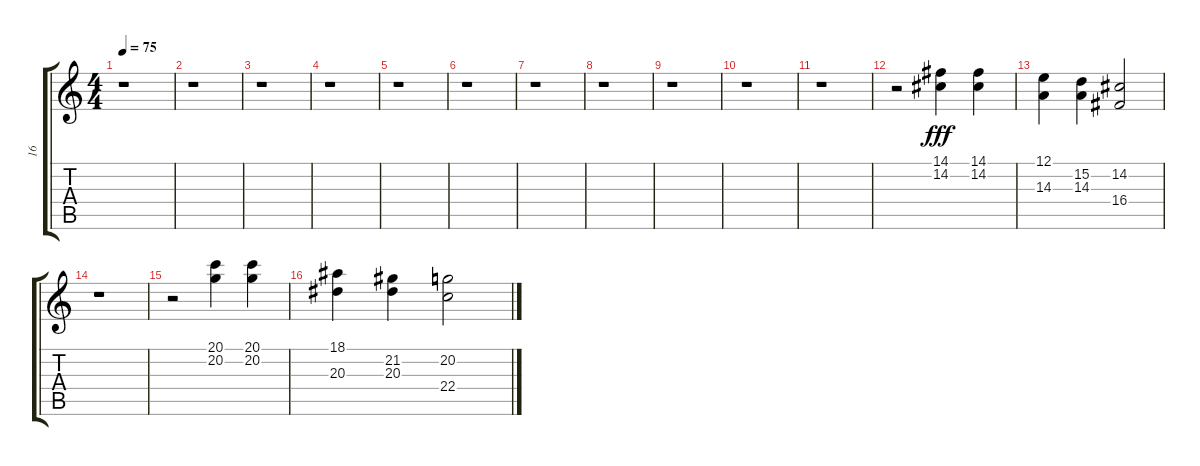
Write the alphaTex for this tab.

\track ("16" "16") {instrument pizzicatostrings}
\staff {score tabs}
\tuning (E4 B3 G3 D3 A2 E2) {hide}
\ts (4 4)
\tempo 75
\clef g2
\ks c
r.1{dy fff} |
r.1 |
r.1 |
r.1 |
r.1 |
r.1 |
r.1 |
r.1 |
r.1 |
r.1 |
r.1 |
r.2 (14.1 14.2).4 (14.1 14.2).4 |
(12.1 14.3).4 (15.2 14.3).4 (14.2 16.4).2 |
r.1 |
r.2 (20.1 20.2).4 (20.1 20.2).4 |
(18.1 20.3).4 (21.2 20.3).4 (20.2 22.4).2
